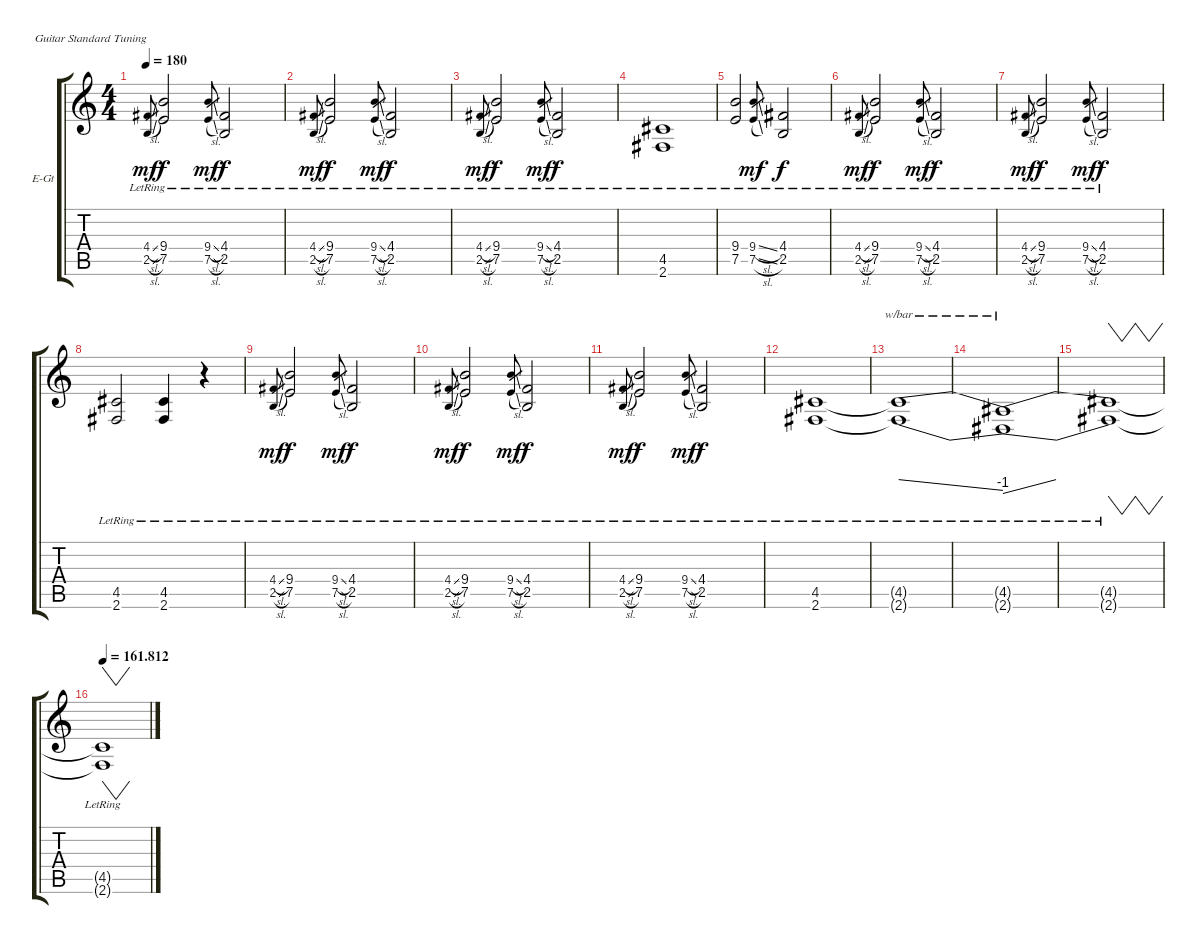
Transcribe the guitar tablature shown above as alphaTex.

\bracketExtendMode groupsimilarinstruments
\firstSystemTrackNameOrientation horizontal
\otherSystemsTrackNameOrientation horizontal
\track ("Guitar" "E-Gt") {solo instrument overdrivenguitar}
\staff {score tabs}
\tuning (E4 B3 G3 D3 A2 E2)
\ts (4 4)
\tempo 180
\clef g2
\ks c
(4.4{sl lr} 2.5{sl lr}).8{gr dy mf} (9.4{lr} 7.5{lr}).2{dy f} (9.4{sl lr} 7.5{sl lr}).8{gr dy mf} (4.4{lr} 2.5{lr}).2{dy f} |
(4.4{sl lr} 2.5{sl lr}).8{gr dy mf} (9.4{lr} 7.5{lr}).2{dy f} (9.4{sl lr} 7.5{sl lr}).8{gr dy mf} (4.4{lr} 2.5{lr}).2{dy f} |
(4.4{sl lr} 2.5{sl lr}).8{gr dy mf} (9.4{lr} 7.5{lr}).2{dy f} (9.4{sl lr} 7.5{sl lr}).8{gr dy mf} (4.4{lr} 2.5{lr}).2{dy f} |
(4.5{lr} 2.6{lr}).1 |
(9.4{lr} 7.5{lr}).2 (9.4{sl lr} 7.5{sl lr}).8{gr dy mf} (4.4{lr} 2.5{lr}).2{dy f} |
(4.4{sl lr} 2.5{sl lr}).8{gr dy mf} (9.4{lr} 7.5{lr}).2{dy f} (9.4{sl lr} 7.5{sl lr}).8{gr dy mf} (4.4{lr} 2.5{lr}).2{dy f} |
(4.4{sl lr} 2.5{sl lr}).8{gr dy mf} (9.4{lr} 7.5{lr}).2{dy f} (9.4{sl lr} 7.5{sl lr}).8{gr dy mf} (4.4{lr} 2.5{lr}).2{dy f} |
(4.5{lr} 2.6{lr}).2 (4.5 2.6{lr}).4 r.4 |
(4.4{sl lr} 2.5{sl lr}).8{gr dy mf} (9.4{lr} 7.5{lr}).2{dy f} (9.4{sl lr} 7.5{sl lr}).8{gr dy mf} (4.4{lr} 2.5{lr}).2{dy f} |
(4.4{sl lr} 2.5{sl lr}).8{gr dy mf} (9.4{lr} 7.5{lr}).2{dy f} (9.4{sl lr} 7.5{sl lr}).8{gr dy mf} (4.4{lr} 2.5{lr}).2{dy f} |
(4.4{sl lr} 2.5{sl lr}).8{gr dy mf} (9.4{lr} 7.5{lr}).2{dy f} (9.4{sl lr} 7.5{sl lr}).8{gr dy mf} (4.4{lr} 2.5{lr}).2{dy f} |
(4.5{lr} 2.6{lr}).1 |
(4.5{lr t} 2.6{lr t}).1{tbe (dive default 0 0 59.4 -4)} |
(4.5{lr t} 2.6{lr t}).1{tbe (dive default 0 -6 60 0)} |
(4.5{lr t} 2.6{lr t}).1{vw} |
\tempo (161.812 0.0375)
(4.5{lr t} 2.6{lr t}).1{vw}
